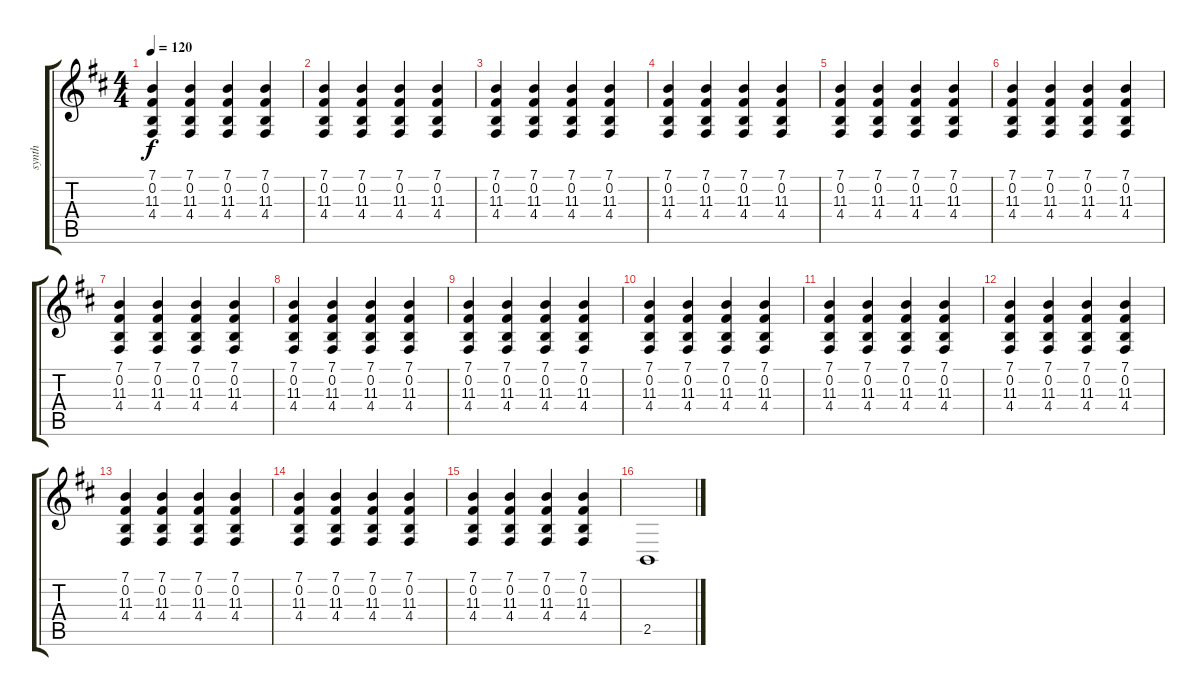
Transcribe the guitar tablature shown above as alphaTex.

\track ("synth" "synth") {instrument lead1square}
\staff {score tabs}
\tuning (E4 B3 G3 D3 A2 E2) {hide}
\ts (4 4)
\tempo 120
\clef g2
\ks bminor
(7.1 0.2 11.3 4.4).4{dy f} (7.1 0.2 11.3 4.4).4 (7.1 0.2 11.3 4.4).4 (7.1 0.2 11.3 4.4).4 |
(7.1 0.2 11.3 4.4).4 (7.1 0.2 11.3 4.4).4 (7.1 0.2 11.3 4.4).4 (7.1 0.2 11.3 4.4).4 |
(7.1 0.2 11.3 4.4).4 (7.1 0.2 11.3 4.4).4 (7.1 0.2 11.3 4.4).4 (7.1 0.2 11.3 4.4).4 |
(7.1 0.2 11.3 4.4).4 (7.1 0.2 11.3 4.4).4 (7.1 0.2 11.3 4.4).4 (7.1 0.2 11.3 4.4).4 |
(7.1 0.2 11.3 4.4).4 (7.1 0.2 11.3 4.4).4 (7.1 0.2 11.3 4.4).4 (7.1 0.2 11.3 4.4).4 |
(7.1 0.2 11.3 4.4).4 (7.1 0.2 11.3 4.4).4 (7.1 0.2 11.3 4.4).4 (7.1 0.2 11.3 4.4).4 |
(7.1 0.2 11.3 4.4).4 (7.1 0.2 11.3 4.4).4 (7.1 0.2 11.3 4.4).4 (7.1 0.2 11.3 4.4).4 |
(7.1 0.2 11.3 4.4).4{instrument lead1square} (7.1 0.2 11.3 4.4).4 (7.1 0.2 11.3 4.4).4 (7.1 0.2 11.3 4.4).4 |
(7.1 0.2 11.3 4.4).4 (7.1 0.2 11.3 4.4).4 (7.1 0.2 11.3 4.4).4 (7.1 0.2 11.3 4.4).4 |
(7.1 0.2 11.3 4.4).4 (7.1 0.2 11.3 4.4).4 (7.1 0.2 11.3 4.4).4 (7.1 0.2 11.3 4.4).4 |
(7.1 0.2 11.3 4.4).4 (7.1 0.2 11.3 4.4).4 (7.1 0.2 11.3 4.4).4 (7.1 0.2 11.3 4.4).4 |
(7.1 0.2 11.3 4.4).4 (7.1 0.2 11.3 4.4).4 (7.1 0.2 11.3 4.4).4 (7.1 0.2 11.3 4.4).4 |
(7.1 0.2 11.3 4.4).4 (7.1 0.2 11.3 4.4).4 (7.1 0.2 11.3 4.4).4 (7.1 0.2 11.3 4.4).4 |
(7.1 0.2 11.3 4.4).4 (7.1 0.2 11.3 4.4).4 (7.1 0.2 11.3 4.4).4 (7.1 0.2 11.3 4.4).4 |
(7.1 0.2 11.3 4.4).4 (7.1 0.2 11.3 4.4).4 (7.1 0.2 11.3 4.4).4 (7.1 0.2 11.3 4.4).4 |
2.5.1{volume 14 instrument seashore}
